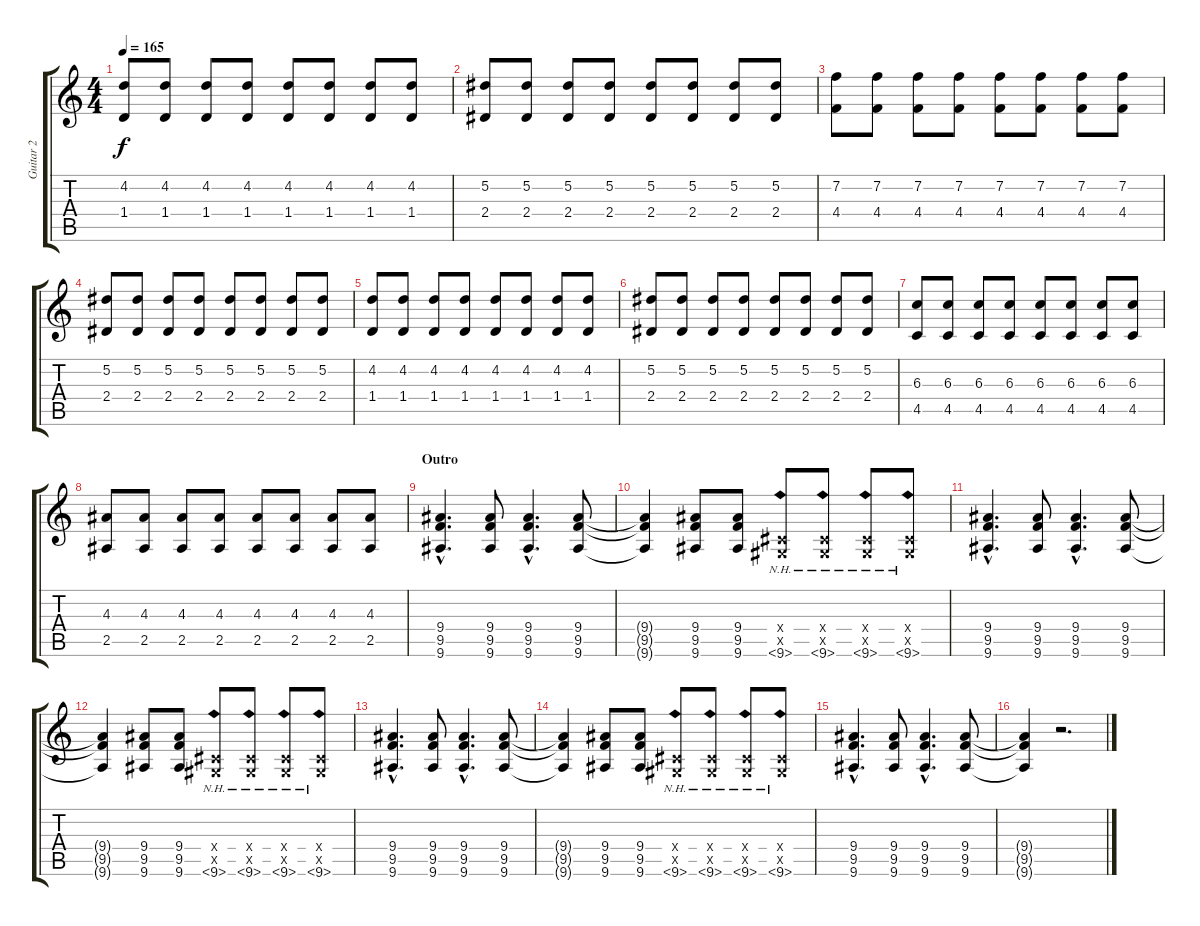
\track ("Guitar 2" "Guitar 2") {instrument distortionguitar}
\staff {score tabs}
\tuning (Eb4 Bb3 Gb3 Db3 Ab2 Db2) {hide}
\ts (4 4)
\tempo 165
\clef g2
\ks c
(4.2 1.4).8{dy f} (4.2 1.4).8 (4.2 1.4).8 (4.2 1.4).8 (4.2 1.4).8 (4.2 1.4).8 (4.2 1.4).8 (4.2 1.4).8 |
(5.2 2.4).8 (5.2 2.4).8 (5.2 2.4).8 (5.2 2.4).8 (5.2 2.4).8 (5.2 2.4).8 (5.2 2.4).8 (5.2 2.4).8 |
(7.2 4.4).8 (7.2 4.4).8 (7.2 4.4).8 (7.2 4.4).8 (7.2 4.4).8 (7.2 4.4).8 (7.2 4.4).8 (7.2 4.4).8 |
(5.2 2.4).8 (5.2 2.4).8 (5.2 2.4).8 (5.2 2.4).8 (5.2 2.4).8 (5.2 2.4).8 (5.2 2.4).8 (5.2 2.4).8 |
(4.2 1.4).8 (4.2 1.4).8 (4.2 1.4).8 (4.2 1.4).8 (4.2 1.4).8 (4.2 1.4).8 (4.2 1.4).8 (4.2 1.4).8 |
(5.2 2.4).8 (5.2 2.4).8 (5.2 2.4).8 (5.2 2.4).8 (5.2 2.4).8 (5.2 2.4).8 (5.2 2.4).8 (5.2 2.4).8 |
(6.3 4.5).8 (6.3 4.5).8 (6.3 4.5).8 (6.3 4.5).8 (6.3 4.5).8 (6.3 4.5).8 (6.3 4.5).8 (6.3 4.5).8 |
(4.3 2.5).8 (4.3 2.5).8 (4.3 2.5).8 (4.3 2.5).8 (4.3 2.5).8 (4.3 2.5).8 (4.3 2.5).8 (4.3 2.5).8 |
\section ("" "Outro")
(9.4{hac} 9.5{hac} 9.6{hac}).4{d} (9.4 9.5 9.6).8 (9.4{hac} 9.5{hac} 9.6{hac}).4{d} (9.4 9.5 9.6).8 |
(9.4{t} 9.5{t} 9.6{t}).4 (9.4 9.5 9.6).8 (9.4 9.5 9.6).8 (0.4{x} 0.5{x} 9.6{nh}).8 (0.4{x} 0.5{x} 9.6{nh}).8 (0.4{x} 0.5{x} 9.6{nh}).8 (0.4{x} 0.5{x} 9.6{nh}).8 |
(9.4{hac} 9.5{hac} 9.6{hac}).4{d} (9.4 9.5 9.6).8 (9.4{hac} 9.5{hac} 9.6{hac}).4{d} (9.4 9.5 9.6).8 |
(9.4{t} 9.5{t} 9.6{t}).4 (9.4 9.5 9.6).8 (9.4 9.5 9.6).8 (0.4{x} 0.5{x} 9.6{nh}).8 (0.4{x} 0.5{x} 9.6{nh}).8 (0.4{x} 0.5{x} 9.6{nh}).8 (0.4{x} 0.5{x} 9.6{nh}).8 |
(9.4{hac} 9.5{hac} 9.6{hac}).4{d} (9.4 9.5 9.6).8 (9.4{hac} 9.5{hac} 9.6{hac}).4{d} (9.4 9.5 9.6).8 |
(9.4{t} 9.5{t} 9.6{t}).4 (9.4 9.5 9.6).8 (9.4 9.5 9.6).8 (0.4{x} 0.5{x} 9.6{nh}).8 (0.4{x} 0.5{x} 9.6{nh}).8 (0.4{x} 0.5{x} 9.6{nh}).8 (0.4{x} 0.5{x} 9.6{nh}).8 |
(9.4{hac} 9.5{hac} 9.6{hac}).4{d} (9.4 9.5 9.6).8 (9.4{hac} 9.5{hac} 9.6{hac}).4{d} (9.4 9.5 9.6).8 |
(9.4{t} 9.5{t} 9.6{t}).4 r.2{d}
